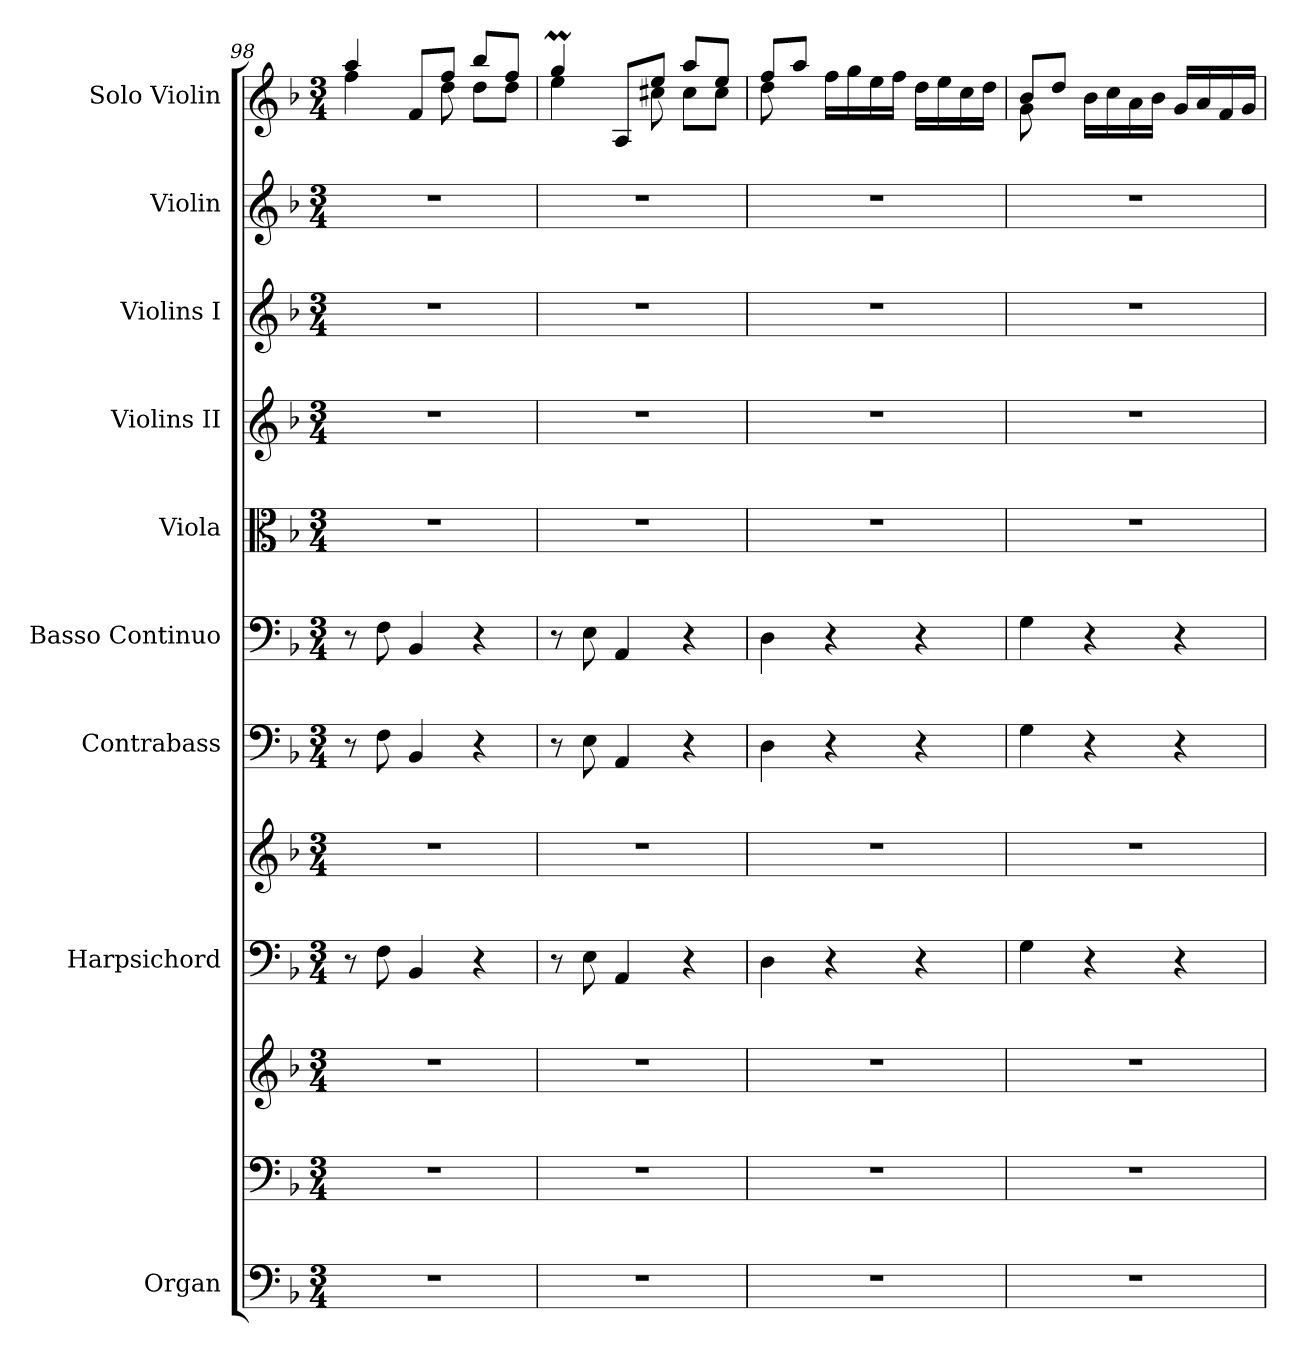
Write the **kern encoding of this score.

**kern	**kern	**kern	**kern	**kern	**kern	**kern	**kern	**kern	**kern	**kern	**kern
*part9	*part9	*part9	*part8	*part8	*part7	*part6	*part5	*part4	*part3	*part2	*part1
*staff12	*staff11	*staff10	*staff9	*staff8	*staff7	*staff6	*staff5	*staff4	*staff3	*staff2	*staff1
*I"Organ	*	*	*I"Harpsichord	*	*I"Contrabass	*I"Basso Continuo	*I"Viola	*I"Violins II	*I"Violins I	*I"Violin	*I"Solo Violin
*I'Org.	*	*	*I'Hch.	*	*I'Cb.	*I'B.C.	*I'Vla.	*I'Vlns. II	*I'Vlns. I	*I'Vln.	*I'Vln.
*clefF4	*clefF4	*clefG2	*clefF4	*clefG2	*clefF4	*clefF4	*clefC3	*clefG2	*clefG2	*clefG2	*clefG2
*	*	*	*	*	*ITrd7c12	*	*	*	*	*	*
*k[b-]	*k[b-]	*k[b-]	*k[b-]	*k[b-]	*k[b-]	*k[b-]	*k[b-]	*k[b-]	*k[b-]	*k[b-]	*k[b-]
*M3/4	*M3/4	*M3/4	*M3/4	*M3/4	*M3/4	*M3/4	*M3/4	*M3/4	*M3/4	*M3/4	*M3/4
=98	=98	=98	=98	=98	=98	=98	=98	=98	=98	=98	=98
*	*	*	*	*	*	*	*	*	*	*	*^
2.r	2.r	2.r	8r	2.r	8r	8r	2.r	2.r	2.r	2.r	4aa/	4ff\
.	.	.	8F\	.	8FF\	8F\	.	.	.	.	.	.
.	.	.	4BB-/	.	4BBB-/	4BB-/	.	.	.	.	8f/L	8ryy
.	.	.	.	.	.	.	.	.	.	.	8ff/J	8dd\
.	.	.	4r	.	4r	4r	.	.	.	.	8bb-/L	8dd\L
.	.	.	.	.	.	.	.	.	.	.	8ff/J	8dd\J
=99	=99	=99	=99	=99	=99	=99	=99	=99	=99	=99	=99	=99
2.r	2.r	2.r	8r	2.r	8r	8r	2.r	2.r	2.r	2.r	4ggM/	4ee\
.	.	.	8E\	.	8EE\	8E\	.	.	.	.	.	.
.	.	.	4AA/	.	4AAA/	4AA/	.	.	.	.	8A/L	8ryy
.	.	.	.	.	.	.	.	.	.	.	8ee/J	8cc#X\
.	.	.	4r	.	4r	4r	.	.	.	.	8aa/L	8cc#\L
.	.	.	.	.	.	.	.	.	.	.	8ee/J	8cc#\J
=100	=100	=100	=100	=100	=100	=100	=100	=100	=100	=100	=100	=100
2.r	2.r	2.r	4D\	2.r	4DD\	4D\	2.r	2.r	2.r	2.r	8ff/L	8dd\
.	.	.	.	.	.	.	.	.	.	.	8aa/J	2ryy
.	.	.	4r	.	4r	4r	.	.	.	.	16ff\LL	.
.	.	.	.	.	.	.	.	.	.	.	16gg\	.
.	.	.	.	.	.	.	.	.	.	.	16ee\	.
.	.	.	.	.	.	.	.	.	.	.	16ff\JJ	.
.	.	.	4r	.	4r	4r	.	.	.	.	16dd\LL	.
.	.	.	.	.	.	.	.	.	.	.	16ee\	.
.	.	.	.	.	.	.	.	.	.	.	16cc\	8ryy
.	.	.	.	.	.	.	.	.	.	.	16dd\JJ	.
=101	=101	=101	=101	=101	=101	=101	=101	=101	=101	=101	=101	=101
2.r	2.r	2.r	4G\	2.r	4GG\	4G\	2.r	2.r	2.r	2.r	8b-/L	8g\
.	.	.	.	.	.	.	.	.	.	.	8dd/J	2ryy
.	.	.	4r	.	4r	4r	.	.	.	.	16b-\LL	.
.	.	.	.	.	.	.	.	.	.	.	16cc\	.
.	.	.	.	.	.	.	.	.	.	.	16a\	.
.	.	.	.	.	.	.	.	.	.	.	16b-\JJ	.
.	.	.	4r	.	4r	4r	.	.	.	.	16g/LL	.
.	.	.	.	.	.	.	.	.	.	.	16a/	.
.	.	.	.	.	.	.	.	.	.	.	16f/	8ryy
.	.	.	.	.	.	.	.	.	.	.	16g/JJ	.
*	*	*	*	*	*	*	*	*	*	*	*v	*v
=	=	=	=	=	=	=	=	=	=	=	=
*-	*-	*-	*-	*-	*-	*-	*-	*-	*-	*-	*-
